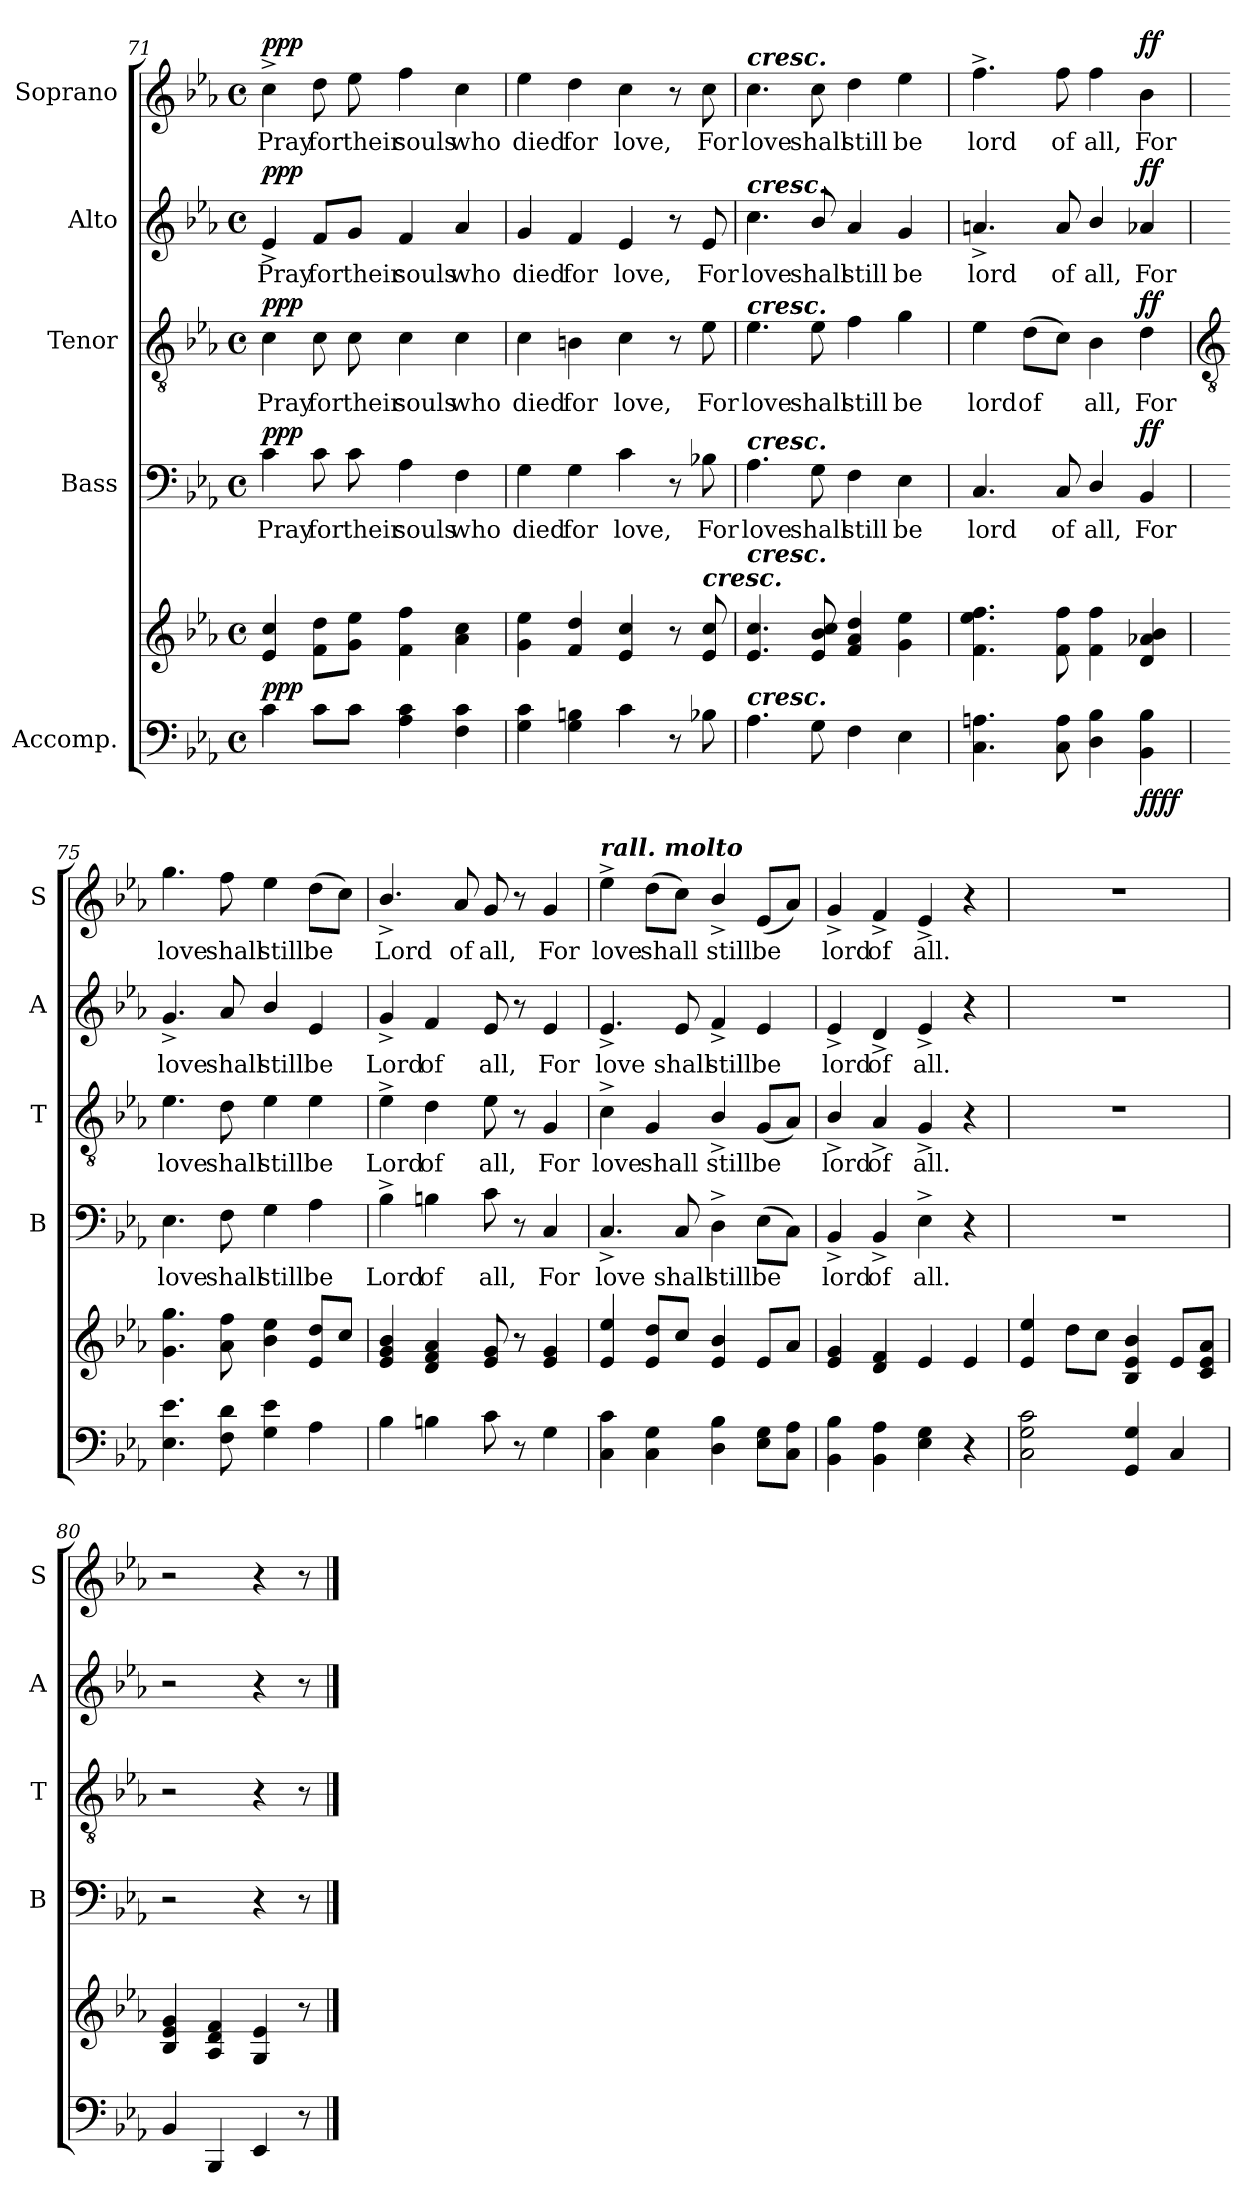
**kern	**kern	**dynam	**kern	**text	**dynam	**kern	**text	**dynam	**kern	**text	**dynam	**kern	**text	**dynam
*part5	*part5	*part5	*part4	*part4	*part4	*part3	*part3	*part3	*part2	*part2	*part2	*part1	*part1	*part1
*staff6	*staff5	*staff5/6	*staff4	*staff4	*staff4	*staff3	*staff3	*staff3	*staff2	*staff2	*staff2	*staff1	*staff1	*staff1
*I"Accomp.	*	*	*I"Bass	*	*	*I"Tenor	*	*	*I"Alto	*	*	*I"Soprano	*	*
*	*	*	*I'B	*	*	*I'T	*	*	*I'A	*	*	*I'S	*	*
!!LO:LB:g=z
*clefF4	*clefG2	*	*clefF4	*	*	*clefGv2	*	*	*clefG2	*	*	*clefG2	*	*
*k[b-e-a-]	*k[b-e-a-]	*	*k[b-e-a-]	*	*	*k[b-e-a-]	*	*	*k[b-e-a-]	*	*	*k[b-e-a-]	*	*
*E-:	*E-:	*	*E-:	*	*	*E-:	*	*	*E-:	*	*	*E-:	*	*
*M4/4	*M4/4	*	*M4/4	*	*	*M4/4	*	*	*M4/4	*	*	*M4/4	*	*
*met(c)	*met(c)	*	*met(c)	*	*	*met(c)	*	*	*met(c)	*	*	*met(c)	*	*
=71	=71	=71	=71	=71	=71	=71	=71	=71	=71	=71	=71	=71	=71	=71
!	!	!LO:DY:b	!	!LO:LY:b	!LO:DY:b	!	!LO:LY:b	!LO:DY:b	!	!LO:LY:b	!LO:DY:b	!	!LO:LY:b	!LO:DY:b
4c\	4e- 4cc	ppp	4c	Pray	ppp	4c	Pray	ppp	4e-^	Pray	ppp	4cc^	Pray	ppp
!	!	!	!	!LO:LY:b	!	!	!LO:LY:b	!	!	!LO:LY:b	!	!	!LO:LY:b	!
8cL	8f 8ddL	.	8c	for	.	8c	for	.	8f/L	for	.	8dd	for	.
!	!	!	!	!LO:LY:b	!	!	!LO:LY:b	!	!	!LO:LY:b	!	!	!LO:LY:b	!
8cJ	8g 8ee-J	.	8c	their	.	8c	their	.	8g/J	their	.	8ee-	their	.
!	!	!	!	!LO:LY:b	!	!	!LO:LY:b	!	!	!LO:LY:b	!	!	!LO:LY:b	!
4A- 4c	4f 4ff	.	4A-	souls	.	4c	souls	.	4f	souls	.	4ff	souls	.
!	!	!	!	!LO:LY:b	!	!	!LO:LY:b	!	!	!LO:LY:b	!	!	!LO:LY:b	!
4F 4c	4a- 4cc	.	4F	who	.	4c	who	.	4a-	who	.	4cc	who	.
=72	=72	=72	=72	=72	=72	=72	=72	=72	=72	=72	=72	=72	=72	=72
!	!	!	!	!LO:LY:b	!	!	!LO:LY:b	!	!	!LO:LY:b	!	!	!LO:LY:b	!
4G 4c	4g 4ee-	.	4G	died	.	4c	died	.	4g	died	.	4ee-	died	.
!	!	!	!	!LO:LY:b	!	!	!LO:LY:b	!	!	!LO:LY:b	!	!	!LO:LY:b	!
4G 4Bn	4f 4dd	.	4G	for	.	4Bn	for	.	4f	for	.	4dd	for	.
!	!	!	!	!LO:LY:b	!	!	!LO:LY:b	!	!	!LO:LY:b	!	!	!LO:LY:b	!
4c	4e- 4cc	.	4c	love,	.	4c	love,	.	4e-	love,	.	4cc	love,	.
8r	8r	.	8r	.	.	8r	.	.	8r	.	.	8r	.	.
!	!LO:TX:a:Bi:t=cresc.	!	!	!	!	!	!	!	!	!	!	!	!	!
!	!	!	!	!LO:LY:b	!	!	!LO:LY:b	!	!	!LO:LY:b	!	!	!LO:LY:b	!
8B-X	8e- 8cc	.	8B-X	For	.	8e-	For	.	8e-	For	.	8cc	For	.
=73	=73	=73	=73	=73	=73	=73	=73	=73	=73	=73	=73	=73	=73	=73
!	!	!	!	!	!	!	!	!	!	!	!	!LO:TX:a:Bi:t=cresc.	!	!
!	!	!	!	!	!	!	!	!	!LO:TX:a:Bi:t=cresc.	!	!	!	!	!
!	!	!	!	!	!	!LO:TX:a:Bi:t=cresc.	!	!	!	!	!	!	!	!
!	!	!	!LO:TX:a:Bi:t=cresc.	!	!	!	!	!	!	!	!	!	!	!
!	!LO:TX:a:Bi:t=cresc.	!	!	!	!	!	!	!	!	!	!	!	!	!
!LO:TX:a:Bi:t=cresc.	!	!	!	!	!	!	!	!	!	!	!	!	!	!
!	!	!	!	!LO:LY:b	!	!	!LO:LY:b	!	!	!LO:LY:b	!	!	!LO:LY:b	!
4.A-\	4.e- 4.cc	.	4.A-	love	.	4.e-	love	.	4.cc	love	.	4.cc	love	.
!	!	!	!	!LO:LY:b	!	!	!LO:LY:b	!	!	!LO:LY:b	!	!	!LO:LY:b	!
8G\	8e- 8b- 8cc	.	8G	shall	.	8e-\	shall	.	8b-/	shall	.	8cc	shall	.
!	!	!	!	!LO:LY:b	!	!	!LO:LY:b	!	!	!LO:LY:b	!	!	!LO:LY:b	!
4F	4f 4a- 4dd	.	4F	still	.	4f\	still	.	4a-/	still	.	4dd	still	.
!	!	!	!	!LO:LY:b	!	!	!LO:LY:b	!	!	!LO:LY:b	!	!	!LO:LY:b	!
4E-	4g 4ee-	.	4E-	be	.	4g\	be	.	4g	be	.	4ee-	be	.
=74	=74	=74	=74	=74	=74	=74	=74	=74	=74	=74	=74	=74	=74	=74
!	!	!	!	!LO:LY:b	!	!	!LO:LY:b	!	!	!LO:LY:b	!	!	!LO:LY:b	!
4.C 4.An	4.f 4.ee- 4.ff	.	4.C	lord	.	4e-	lord	.	4.an^	lord	.	4.ff^	lord	.
!	!	!	!	!	!	!	!LO:LY:b	!	!	!	!	!	!	!
.	.	.	.	.	.	(>8dL	of	.	.	.	.	.	.	.
!	!	!	!	!LO:LY:b	!	!	!	!	!	!LO:LY:b	!	!	!LO:LY:b	!
8C 8A	8f 8ff	.	8C	of	.	8cJ)	.	.	8a	of	.	8ff	of	.
!	!	!	!	!LO:LY:b	!	!	!LO:LY:b	!	!	!LO:LY:b	!	!	!LO:LY:b	!
4D 4B-	4f 4ff	.	4D/	all,	.	4B-	all,	.	4b-/	all,	.	4ff	all,	.
!	!	!LO:DY:b=2	!	!LO:LY:b	!	!	!LO:LY:b	!	!	!LO:LY:b	!	!	!LO:LY:b	!
!	!	!LO:DY:n=1:b	!	!	!LO:DY:b	!	!	!LO:DY:b	!	!	!LO:DY:b	!	!	!LO:DY:b
4BB-\ 4B-\	4d 4a-X 4b-	ff ff	4BB-/	For	ff	4d	For	ff	4a-X/	For	ff	4b-	For	ff
!!LO:LB:g=z
=75	=75	=75	=75	=75	=75	=75	=75	=75	=75	=75	=75	=75	=75	=75
*	*	*	*	*	*	*clefGv2	*	*	*	*	*	*	*	*
!	!	!	!	!LO:LY:b	!	!	!LO:LY:b	!	!	!LO:LY:b	!	!	!LO:LY:b	!
4.E-\ 4.e-\	4.g 4.gg	.	4.E-	love	.	4.e-	love	.	4.g^/	love	.	4.gg	love	.
!	!	!	!	!LO:LY:b	!	!	!LO:LY:b	!	!	!LO:LY:b	!	!	!LO:LY:b	!
8F 8d	8a- 8ff	.	8F	shall	.	8d	shall	.	8a-/	shall	.	8ff	shall	.
!	!	!	!	!LO:LY:b	!	!	!LO:LY:b	!	!	!LO:LY:b	!	!	!LO:LY:b	!
4G 4e-	4b- 4ee-	.	4G	still	.	4e-	still	.	4b-/	still	.	4ee-	still	.
!	!	!	!	!LO:LY:b	!	!	!LO:LY:b	!	!	!LO:LY:b	!	!	!LO:LY:b	!
4A-	8e- 8ddL	.	4A-	be	.	4e-	be	.	4e-	be	.	(>8ddL	be	.
.	8ccJ	.	.	.	.	.	.	.	.	.	.	8ccJ)	.	.
=76	=76	=76	=76	=76	=76	=76	=76	=76	=76	=76	=76	=76	=76	=76
!	!	!	!	!LO:LY:b	!	!	!LO:LY:b	!	!	!LO:LY:b	!	!	!LO:LY:b	!
4B-	4e-/ 4g/ 4b-/	.	4B-^	Lord	.	4e-^	Lord	.	4g^	Lord	.	4.b-^/	Lord	.
!	!	!	!	!LO:LY:b	!	!	!LO:LY:b	!	!	!LO:LY:b	!	!	!	!
4Bn	4d 4f 4a-	.	4Bn	of	.	4d	of	.	4f	of	.	.	.	.
!	!	!	!	!	!	!	!	!	!	!	!	!	!LO:LY:b	!
.	.	.	.	.	.	.	.	.	.	.	.	8a-	of	.
!	!	!	!	!LO:LY:b	!	!	!LO:LY:b	!	!	!LO:LY:b	!	!	!LO:LY:b	!
8c	8e- 8g	.	8c	all,	.	8e-	all,	.	8e-	all,	.	8g	all,	.
8r	8r	.	8r	.	.	8r	.	.	8r	.	.	8r	.	.
!	!	!	!	!LO:LY:b	!	!	!LO:LY:b	!	!	!LO:LY:b	!	!	!LO:LY:b	!
4G\	4e- 4g	.	4C	For	.	4G	For	.	4e-	For	.	4g	For	.
=77	=77	=77	=77	=77	=77	=77	=77	=77	=77	=77	=77	=77	=77	=77
!	!	!	!	!	!	!	!	!	!	!	!	!LO:TX:a:Bi:t=rall. molto	!	!
!	!	!	!	!LO:LY:b	!	!	!LO:LY:b	!	!	!LO:LY:b	!	!	!LO:LY:b	!
4C 4c	4e- 4ee-	.	4.C^	love	.	4c^	love	.	4.e-^	love	.	4ee-^	love	.
!	!	!	!	!	!	!	!LO:LY:b	!	!	!	!	!	!LO:LY:b	!
4C 4G	8e- 8ddL	.	.	.	.	4G	shall	.	.	.	.	(>8ddL	shall	.
!	!	!	!	!LO:LY:b	!	!	!	!	!	!LO:LY:b	!	!	!	!
.	8ccJ	.	8C	shall	.	.	.	.	8e-	shall	.	8ccJ)	.	.
!	!	!	!	!LO:LY:b	!	!	!LO:LY:b	!	!	!LO:LY:b	!	!	!LO:LY:b	!
4D 4B-	4e-/ 4b-/	.	4D^	still	.	4B-^/	still	.	4f^	still	.	4b-^/	still	.
!	!	!	!	!LO:LY:b	!	!	!LO:LY:b	!	!	!LO:LY:b	!	!	!LO:LY:b	!
8E- 8GL	8e-L	.	(>8E-L	be	.	(<8GL	be	.	4e-	be	.	(8e-L	be	.
8C 8A-J	8a-J	.	8CJ)	.	.	8A-J)	.	.	.	.	.	8a-J)	.	.
=78	=78	=78	=78	=78	=78	=78	=78	=78	=78	=78	=78	=78	=78	=78
!	!	!	!	!LO:LY:b	!	!	!LO:LY:b	!	!	!LO:LY:b	!	!	!LO:LY:b	!
4BB- 4B-	4e- 4g	.	4BB-^	lord	.	4B-^/	lord	.	4e-^	lord	.	4g^	lord	.
!	!	!	!	!LO:LY:b	!	!	!LO:LY:b	!	!	!LO:LY:b	!	!	!LO:LY:b	!
4BB- 4A-	4d 4f	.	4BB-^	of	.	4A-^	of	.	4d^	of	.	4f^	of	.
!	!	!	!	!LO:LY:b	!	!	!LO:LY:b	!	!	!LO:LY:b	!	!	!LO:LY:b	!
4E- 4G	4e-	.	4E-^	all.	.	4G^	all.	.	4e-^	all.	.	4e-^	all.	.
4r	4e-	.	4r	.	.	4r	.	.	4r	.	.	4r	.	.
=79	=79	=79	=79	=79	=79	=79	=79	=79	=79	=79	=79	=79	=79	=79
2C 2G 2c	4e- 4ee-	.	1r	.	.	1r	.	.	1r	.	.	1r	.	.
.	8ddL	.	.	.	.	.	.	.	.	.	.	.	.	.
.	8ccJ	.	.	.	.	.	.	.	.	.	.	.	.	.
4GG 4G	4B-/ 4e-/ 4b-/	.	.	.	.	.	.	.	.	.	.	.	.	.
4C	8e-L	.	.	.	.	.	.	.	.	.	.	.	.	.
.	8c 8e- 8a-J	.	.	.	.	.	.	.	.	.	.	.	.	.
=80	=80	=80	=80	=80	=80	=80	=80	=80	=80	=80	=80	=80	=80	=80
4BB-	4B- 4e- 4g	.	2r	.	.	2r	.	.	2r	.	.	2r	.	.
4BBB-	4A- 4d 4f	.	.	.	.	.	.	.	.	.	.	.	.	.
4EE-	4G 4e-	.	4r	.	.	4r	.	.	4r	.	.	4r	.	.
8r	8r	.	8r	.	.	8r	.	.	8r	.	.	8r	.	.
==	==	==	==	==	==	==	==	==	==	==	==	==	==	==
*-	*-	*-	*-	*-	*-	*-	*-	*-	*-	*-	*-	*-	*-	*-
